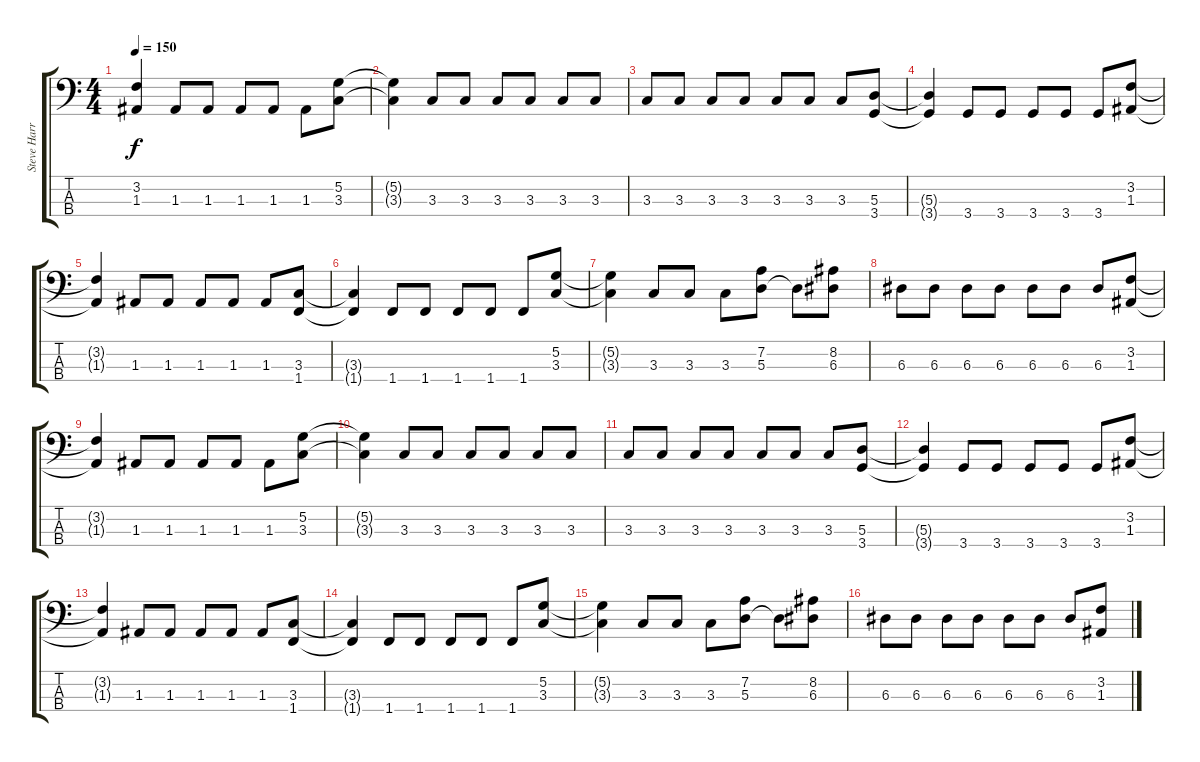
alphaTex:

\track ("Steve Harris" "Steve Harr") {instrument electricbassfinger}
\staff {score tabs}
\tuning (G2 D2 A1 E1) {hide}
\ts (4 4)
\tempo 150
\clef f4
\ks c
(3.2{t} 1.3{t}).4{dy f} 1.3.8 1.3.8 1.3.8 1.3.8 1.3.8 (5.2 3.3).8 |
(5.2{t} 3.3{t}).4 3.3.8 3.3.8 3.3.8 3.3.8 3.3.8 3.3.8 |
3.3.8 3.3.8 3.3.8 3.3.8 3.3.8 3.3.8 3.3.8 (5.3 3.4).8 |
(5.3{t} 3.4{t}).4 3.4.8 3.4.8 3.4.8 3.4.8 3.4.8 (3.2 1.3).8 |
(3.2{t} 1.3{t}).4 1.3.8 1.3.8 1.3.8 1.3.8 1.3.8 (3.3 1.4).8 |
(3.3{t} 1.4{t}).4 1.4.8 1.4.8 1.4.8 1.4.8 1.4.8 (5.2 3.3).8 |
(5.2{t} 3.3{t}).4 3.3.8 3.3.8 3.3.8 (7.2 5.3).8 5.3{t}.8 (8.2 6.3).8 |
6.3.8 6.3.8 6.3.8 6.3.8 6.3.8 6.3.8 6.3.8 (3.2 1.3).8 |
(3.2{t} 1.3{t}).4 1.3.8 1.3.8 1.3.8 1.3.8 1.3.8 (5.2 3.3).8 |
(5.2{t} 3.3{t}).4 3.3.8 3.3.8 3.3.8 3.3.8 3.3.8 3.3.8 |
3.3.8 3.3.8 3.3.8 3.3.8 3.3.8 3.3.8 3.3.8 (5.3 3.4).8 |
(5.3{t} 3.4{t}).4 3.4.8 3.4.8 3.4.8 3.4.8 3.4.8 (3.2 1.3).8 |
(3.2{t} 1.3{t}).4 1.3.8 1.3.8 1.3.8 1.3.8 1.3.8 (3.3 1.4).8 |
(3.3{t} 1.4{t}).4 1.4.8 1.4.8 1.4.8 1.4.8 1.4.8 (5.2 3.3).8 |
(5.2{t} 3.3{t}).4 3.3.8 3.3.8 3.3.8 (7.2 5.3).8 5.3{t}.8 (8.2 6.3).8 |
6.3.8 6.3.8 6.3.8 6.3.8 6.3.8 6.3.8 6.3.8 (3.2 1.3).8
